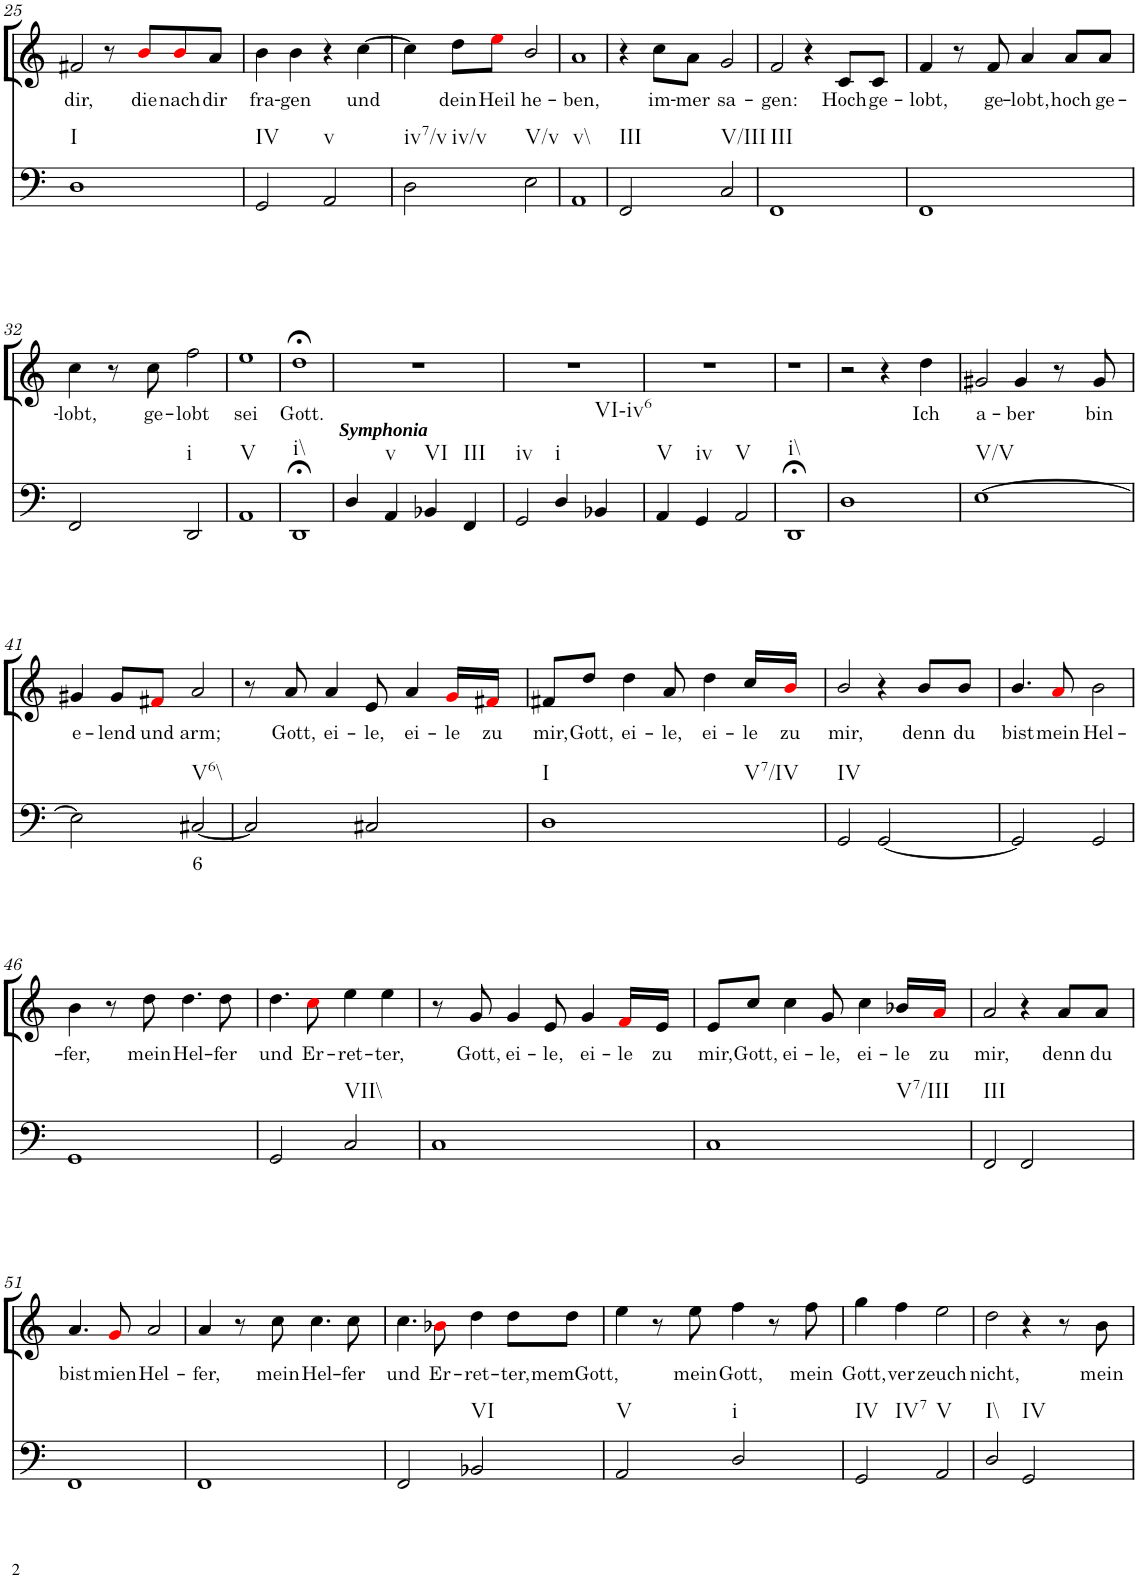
**kern	**text	**kern	**text
*part2	*part2	*part1	*part1
*staff2	*staff2	*staff1	*staff1
*I"Continuo	*	*I"Soprano	*
!!LO:PB:g=z
*clefF4	*	*clefG2	*
*k[]	*	*k[]	*
*M4/4	*	*M4/4	*
=25	=25	=25	=25
!LO:TX:b:t=I	!	!	!
!	!	!	!LO:LY:b
1D	.	2f#X/	dir,
.	.	8r	.
!	!	!	!LO:LY:b
.	.	8bi/L	die
!	!	!	!LO:LY:b
.	.	8bi/	nach
!	!	!	!LO:LY:b
.	.	8a/J	dir
=26	=26	=26	=26
!LO:TX:b:t=IV	!	!	!
!	!	!	!LO:LY:b
2GG/	.	4b\	fra-
!	!	!	!LO:LY:b
.	.	4b\	gen
!LO:TX:b:t=v	!	!	!
2AA/	.	4r	.
!	!	!	!LO:LY:b
.	.	[4cc\	und
=27	=27	=27	=27
!LO:TX:b:t=iv7/v	!	!	!
!LO:TX:b:t=iv/v	!	!	!
2D\	.	4cc\]	.
!	!	!	!LO:LY:b
.	.	8dd\L	dein
!	!	!	!LO:LY:b
.	.	8eei\J	Heil
!LO:TX:b:t=V/v	!	!	!
!	!	!	!LO:LY:b
2E\	.	2b/	he-
=28	=28	=28	=28
!LO:TX:b:t=v\\	!	!	!
!	!	!	!LO:LY:b
1AA	.	1a	ben,
=29	=29	=29	=29
!LO:TX:b:t=III	!	!	!
2FF/	.	4r	.
!	!	!	!LO:LY:b
.	.	8cc\L	im-
!	!	!	!LO:LY:b
.	.	8a\J	mer
!LO:TX:b:t=V/III	!	!	!
!	!	!	!LO:LY:b
2C/	.	2g/	sa-
=30	=30	=30	=30
!LO:TX:b:t=III	!	!	!
!	!	!	!LO:LY:b
1FF	.	2f/	gen:
.	.	4r	.
!	!	!	!LO:LY:b
.	.	8c/L	Hoch
!	!	!	!LO:LY:b
.	.	8c/J	ge-
=31	=31	=31	=31
!	!	!	!LO:LY:b
1FF	.	4f/	lobt,
.	.	8r	.
!	!	!	!LO:LY:b
.	.	8f/	ge-
!	!	!	!LO:LY:b
.	.	4a/	lobt,
!	!	!	!LO:LY:b
.	.	8a/L	hoch
!	!	!	!LO:LY:b
.	.	8a/J	ge-
!!LO:LB:g=z
=32	=32	=32	=32
!	!	!	!LO:LY:b
2FF/	.	4cc\	lobt,
.	.	8r	.
!	!	!	!LO:LY:b
.	.	8cc\	ge-
!LO:TX:b:t=i	!	!	!
!	!	!	!LO:LY:b
2DD/	.	2ff\	lobt
=33	=33	=33	=33
!LO:TX:b:t=V	!	!	!
!	!	!	!LO:LY:b
1AA	.	1ee	sei
=34	=34	=34	=34
!LO:TX:b:t=i\\	!	!	!
!	!	!	!LO:LY:b
1DD;<	.	1dd;<	Gott.
=35	=35	=35	=35
!LO:TX:a:Bi:t=Symphonia	!	!	!
4D/	.	1r	.
!LO:TX:b:t=v	!	!	!
4AA/	.	.	.
!LO:TX:b:t=VI	!	!	!
4BB-X/	.	.	.
!LO:TX:b:t=III	!	!	!
4FF/	.	.	.
=36	=36	=36	=36
!LO:TX:b:t=iv	!	!	!
2GG/	.	1r	.
!LO:TX:b:t=i	!	!	!
4D/	.	.	.
!LO:TX:b:t=VI-iv6	!	!	!
4BB-X/	.	.	.
=37	=37	=37	=37
!LO:TX:b:t=V	!	!	!
4AA/	.	1r	.
!LO:TX:b:t=iv	!	!	!
4GG/	.	.	.
!LO:TX:b:t=V	!	!	!
2AA/	.	.	.
=38	=38	=38	=38
!LO:TX:b:t=i\\	!	!	!
1DD;<	.	1r	.
=39	=39	=39	=39
1D	.	2r	.
.	.	4r	.
!	!	!	!LO:LY:b
.	.	4dd\	Ich
=40	=40	=40	=40
!LO:TX:b:t=V/V	!	!	!
!	!	!	!LO:LY:b
[1E	.	2g#X/	a-
!	!	!	!LO:LY:b
.	.	4g#/	ber
.	.	8r	.
!	!	!	!LO:LY:b
.	.	8g#/	bin
!!LO:LB:g=z
=41	=41	=41	=41
!	!	!	!LO:LY:b
2E\]	.	4g#X/	e-
!	!	!	!LO:LY:b
.	.	8g#/L	lend
!	!	!	!LO:LY:b
.	.	8f#Xi/J	und
!LO:TX:b:t=V6\\	!	!	!
!	!LO:LY:b	!	!LO:LY:b
[2C#X/	6	2a/	arm;
=42	=42	=42	=42
2C#/]	.	8r	.
!	!	!	!LO:LY:b
.	.	8a/	Gott,
!	!	!	!LO:LY:b
.	.	4a/	ei-
!	!	!	!LO:LY:b
2C#X/	.	8e/	le,
!	!	!	!LO:LY:b
.	.	4a/	ei-
!	!	!	!LO:LY:b
.	.	16gi/LL	le
!	!	!	!LO:LY:b
.	.	16f#Xi/JJ	zu
=43	=43	=43	=43
!LO:TX:b:t=I	!	!	!
!LO:TX:b:t=V7/IV	!	!	!
!	!	!	!LO:LY:b
1D	.	8f#X/L	mir,
!	!	!	!LO:LY:b
.	.	8dd/J	Gott,
!	!	!	!LO:LY:b
.	.	4dd\	ei-
!	!	!	!LO:LY:b
.	.	8a/	le,
!	!	!	!LO:LY:b
.	.	4dd\	ei-
!	!	!	!LO:LY:b
.	.	16cc/LL	le
!	!	!	!LO:LY:b
.	.	16bi/JJ	zu
=44	=44	=44	=44
!LO:TX:b:t=IV	!	!	!
!	!	!	!LO:LY:b
2GG/	.	2b/	mir,
[2GG/	.	4r	.
!	!	!	!LO:LY:b
.	.	8b/L	denn
!	!	!	!LO:LY:b
.	.	8b/J	du
=45	=45	=45	=45
!	!	!	!LO:LY:b
2GG/]	.	4.b/	bist
!	!	!	!LO:LY:b
.	.	8ai/	mein
!	!	!	!LO:LY:b
2GG/	.	2b\	Hel-
!!LO:LB:g=z
=46	=46	=46	=46
!	!	!	!LO:LY:b
1GG	.	4b\	fer,
.	.	8r	.
!	!	!	!LO:LY:b
.	.	8dd\	mein
!	!	!	!LO:LY:b
.	.	4.dd\	Hel-
!	!	!	!LO:LY:b
.	.	8dd\	fer
=47	=47	=47	=47
!	!	!	!LO:LY:b
2GG/	.	4.dd\	und
!	!	!	!LO:LY:b
.	.	8cci\	Er-
!LO:TX:b:t=VII\\	!	!	!
!	!	!	!LO:LY:b
2C/	.	4ee\	ret-
!	!	!	!LO:LY:b
.	.	4ee\	ter,
=48	=48	=48	=48
1C	.	8r	.
!	!	!	!LO:LY:b
.	.	8g/	Gott,
!	!	!	!LO:LY:b
.	.	4g/	ei-
!	!	!	!LO:LY:b
.	.	8e/	le,
!	!	!	!LO:LY:b
.	.	4g/	ei-
!	!	!	!LO:LY:b
.	.	16fi/LL	le
!	!	!	!LO:LY:b
.	.	16e/JJ	zu
=49	=49	=49	=49
!LO:TX:b:t=V7/III	!	!	!
!	!	!	!LO:LY:b
1C	.	8e/L	mir,
!	!	!	!LO:LY:b
.	.	8cc/J	Gott,
!	!	!	!LO:LY:b
.	.	4cc\	ei-
!	!	!	!LO:LY:b
.	.	8g/	le,
!	!	!	!LO:LY:b
.	.	4cc\	ei-
!	!	!	!LO:LY:b
.	.	16b-X/LL	le
!	!	!	!LO:LY:b
.	.	16ai/JJ	zu
=50	=50	=50	=50
!LO:TX:b:t=III	!	!	!
!	!	!	!LO:LY:b
2FF/	.	2a/	mir,
2FF/	.	4r	.
!	!	!	!LO:LY:b
.	.	8a/L	denn
!	!	!	!LO:LY:b
.	.	8a/J	du
!!LO:LB:g=z
=51	=51	=51	=51
!	!	!	!LO:LY:b
1FF	.	4.a/	bist
!	!	!	!LO:LY:b
.	.	8gi/	mien
!	!	!	!LO:LY:b
.	.	2a/	Hel-
=52	=52	=52	=52
!	!	!	!LO:LY:b
1FF	.	4a/	fer,
.	.	8r	.
!	!	!	!LO:LY:b
.	.	8cc\	mein
!	!	!	!LO:LY:b
.	.	4.cc\	Hel-
!	!	!	!LO:LY:b
.	.	8cc\	fer
=53	=53	=53	=53
!	!	!	!LO:LY:b
2FF/	.	4.cc\	und
!	!	!	!LO:LY:b
.	.	8b-Xi\	Er-
!LO:TX:b:t=VI	!	!	!
!	!	!	!LO:LY:b
2BB-X/	.	4dd\	ret-
!	!	!	!LO:LY:b
.	.	8dd\L	ter,
!	!	!	!LO:LY:b
.	.	8dd\J	memGott,
=54	=54	=54	=54
!LO:TX:b:t=V	!	!	!
2AA/	.	4ee\	.
.	.	8r	.
!	!	!	!LO:LY:b
.	.	8ee\	mein
!LO:TX:b:t=i	!	!	!
!	!	!	!LO:LY:b
2D/	.	4ff\	Gott,
.	.	8r	.
!	!	!	!LO:LY:b
.	.	8ff\	mein
=55	=55	=55	=55
!LO:TX:b:t=IV	!	!	!
!LO:TX:b:t=IV7	!	!	!
!	!	!	!LO:LY:b
2GG/	.	4gg\	Gott,
!	!	!	!LO:LY:b
.	.	4ff\	ver-
!LO:TX:b:t=V	!	!	!
!	!	!	!LO:LY:b
2AA/	.	2ee\	zeuch
=56	=56	=56	=56
!LO:TX:b:t=I\\	!	!	!
!	!	!	!LO:LY:b
2D/	.	2dd\	nicht,
!LO:TX:b:t=IV	!	!	!
2GG/	.	4r	.
.	.	8r	.
!	!	!	!LO:LY:b
.	.	8b\	mein
=	=	=	=
*-	*-	*-	*-
